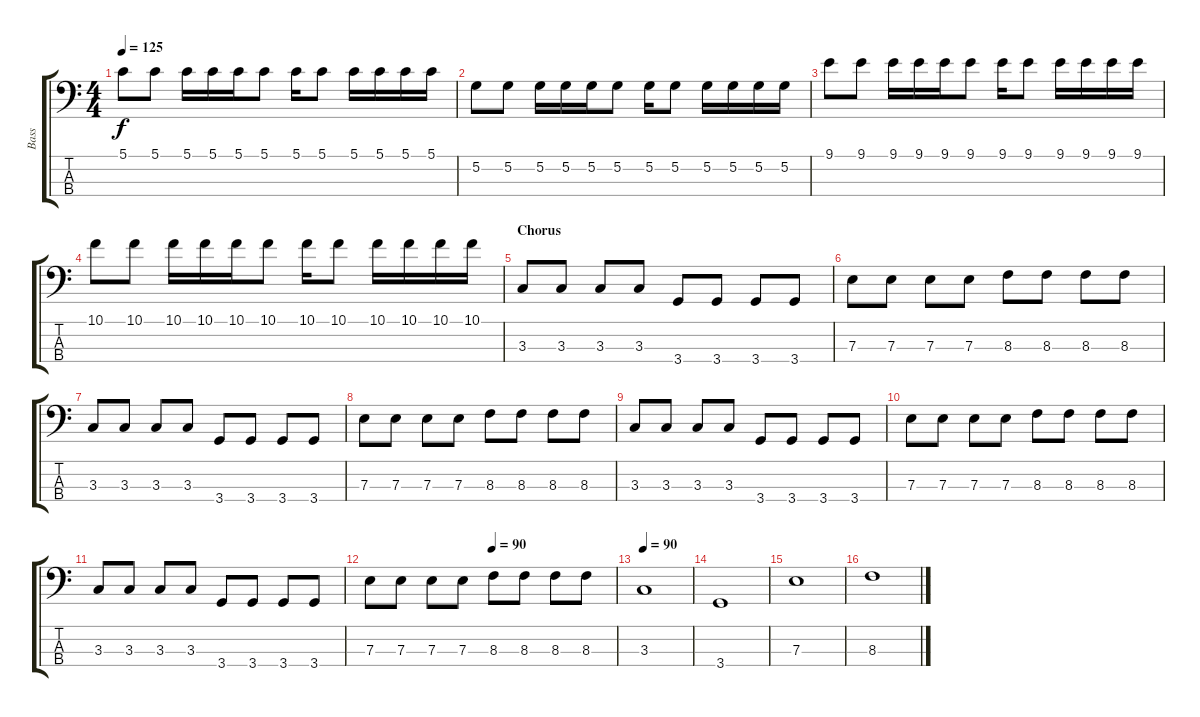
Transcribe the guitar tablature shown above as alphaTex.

\track ("Bass" "Bass") {instrument electricbasspick}
\staff {score tabs}
\tuning (G2 D2 A1 E1) {hide}
\ts (4 4)
\tempo 125
\clef f4
\ks c
5.1.8{dy f} 5.1.8 5.1.16 5.1.16 5.1.16 5.1.8 5.1.16 5.1.8 5.1.16 5.1.16 5.1.16 5.1.16 |
5.2.8 5.2.8 5.2.16 5.2.16 5.2.16 5.2.8 5.2.16 5.2.8 5.2.16 5.2.16 5.2.16 5.2.16 |
9.1.8 9.1.8 9.1.16 9.1.16 9.1.16 9.1.8 9.1.16 9.1.8 9.1.16 9.1.16 9.1.16 9.1.16 |
10.1.8 10.1.8 10.1.16 10.1.16 10.1.16 10.1.8 10.1.16 10.1.8 10.1.16 10.1.16 10.1.16 10.1.16 |
\section ("" "Chorus")
3.3.8 3.3.8 3.3.8 3.3.8 3.4.8 3.4.8 3.4.8 3.4.8 |
7.3.8 7.3.8 7.3.8 7.3.8 8.3.8 8.3.8 8.3.8 8.3.8 |
3.3.8 3.3.8 3.3.8 3.3.8 3.4.8 3.4.8 3.4.8 3.4.8 |
7.3.8 7.3.8 7.3.8 7.3.8 8.3.8 8.3.8 8.3.8 8.3.8 |
3.3.8 3.3.8 3.3.8 3.3.8 3.4.8 3.4.8 3.4.8 3.4.8 |
7.3.8 7.3.8 7.3.8 7.3.8 8.3.8 8.3.8 8.3.8 8.3.8 |
3.3.8 3.3.8 3.3.8 3.3.8 3.4.8 3.4.8 3.4.8 3.4.8 |
\tempo (90 0.5)
7.3.8 7.3.8 7.3.8 7.3.8 8.3.8 8.3.8 8.3.8 8.3.8 |
\tempo 90
3.3.1 |
3.4.1 |
7.3.1 |
8.3.1
